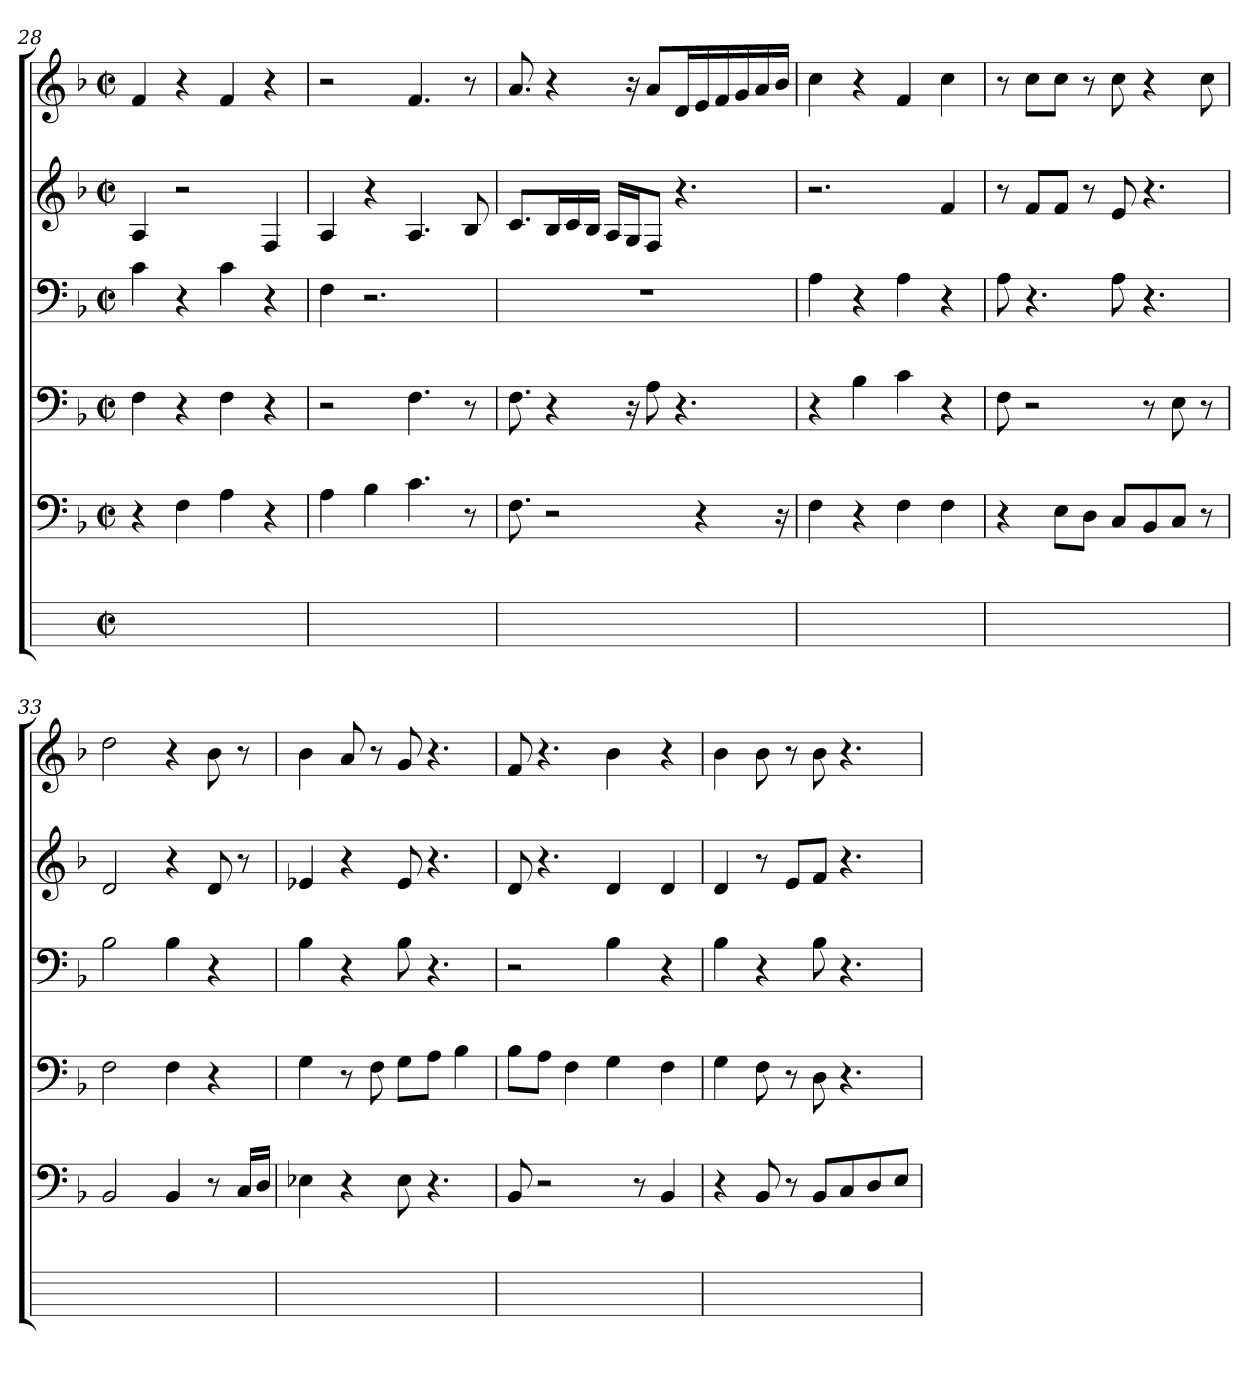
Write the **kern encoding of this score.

**kern	**kern	**kern	**kern	**kern	**kern
*part6	*part5	*part4	*part3	*part2	*part1
*staff6	*staff5	*staff4	*staff3	*staff2	*staff1
*	*clefF4	*clefF4	*clefF4	*clefG2	*clefG2
*	*k[b-]	*k[b-]	*k[b-]	*k[b-]	*k[b-]
*	*F:	*F:	*F:	*F:	*F:
*M2/2	*M2/2	*M2/2	*M2/2	*M2/2	*M2/2
*met(c|)	*met(c|)	*met(c|)	*met(c|)	*met(c|)	*met(c|)
=28	=28	=28	=28	=28	=28
1ryy	4r	4F	4ci	4A	4f
.	4F	4r	4r	2r	4r
.	4A	4Fi	4ci	.	4fi
.	4r	4r	4r	4F	4r
=29	=29	=29	=29	=29	=29
1ryy	4A	2r	4F	4Ai	2r
.	4B-	.	2.r	4r	.
.	4.c	4.Fi	.	4.Ai	4.f
.	8r	8r	.	8B-j	8r
=30	=30	=30	=30	=30	=30
1ryy	8.F	8.F	1r	8.cL	8.a
.	2r	4r	.	16B-jL	4r
.	.	.	.	16cj	.
.	.	.	.	16B-jJJ	.
.	.	.	.	16AjLL	.
.	.	16r	.	16GjJ	16r
.	.	8A	.	8FJ	8aiL
.	.	4.r	.	4.r	16djL
.	4r	.	.	.	16ej
.	.	.	.	.	16fZ
.	.	.	.	.	16gj
.	.	.	.	.	16aj
.	16r	.	.	.	16b-jJJ
=31	=31	=31	=31	=31	=31
1ryy	4F	4r	4A	2.r	4cc
.	4r	4B-	4r	.	4r
.	4F	4c	4Ai	.	4f
.	4F	4r	4r	4f	4cc
=32	=32	=32	=32	=32	=32
1ryy	4r	8F	8Ai	8r	8r
.	.	2r	4.r	8fiL	8cciL
.	8EL	.	.	8fJ	8ccJ
.	8DJ	.	.	8r	8r
.	8CL	.	8Ai	8e	8cc
.	8BB-j	8r	4.r	4.r	4r
.	8CiJ	8E	.	.	.
.	8r	8r	.	.	8ccj
=33	=33	=33	=33	=33	=33
1ryy	2BB-	2F	2B-	2d	2dd
.	4BB-	4F	4B-i	4r	4r
.	8r	4r	4r	8d	8b-
.	16CjLL	.	.	8r	8r
.	16DjJJ	.	.	.	.
=34	=34	=34	=34	=34	=34
1ryy	4E-X	4G	4B-i	4e-X	4b-i
.	4r	8r	4r	4r	8a
.	.	8F	.	.	8r
.	8E-	8GL	8B-i	8e-	8g
.	4.r	8AJ	4.r	4.r	4.r
.	.	4B-	.	.	.
=35	=35	=35	=35	=35	=35
1ryy	8BB-	8B-iL	2r	8d	8f
.	2r	8AJ	.	4.r	4.r
.	.	4F	.	.	.
.	.	4G	4B-i	4d	4b-
.	8r	.	.	.	.
.	4BB-	4F	4r	4d	4r
=36	=36	=36	=36	=36	=36
1ryy	4r	4G	4B-i	4d	4b-i
.	8BB-	8F	4r	8r	8b-
.	8r	8r	.	8eL	8r
.	8BB-L	8D	8B-i	8fJ	8b-
.	8Cj	4.r	4.r	4.r	4.r
.	8Dj	.	.	.	.
.	8EjJ	.	.	.	.
=	=	=	=	=	=
*-	*-	*-	*-	*-	*-
